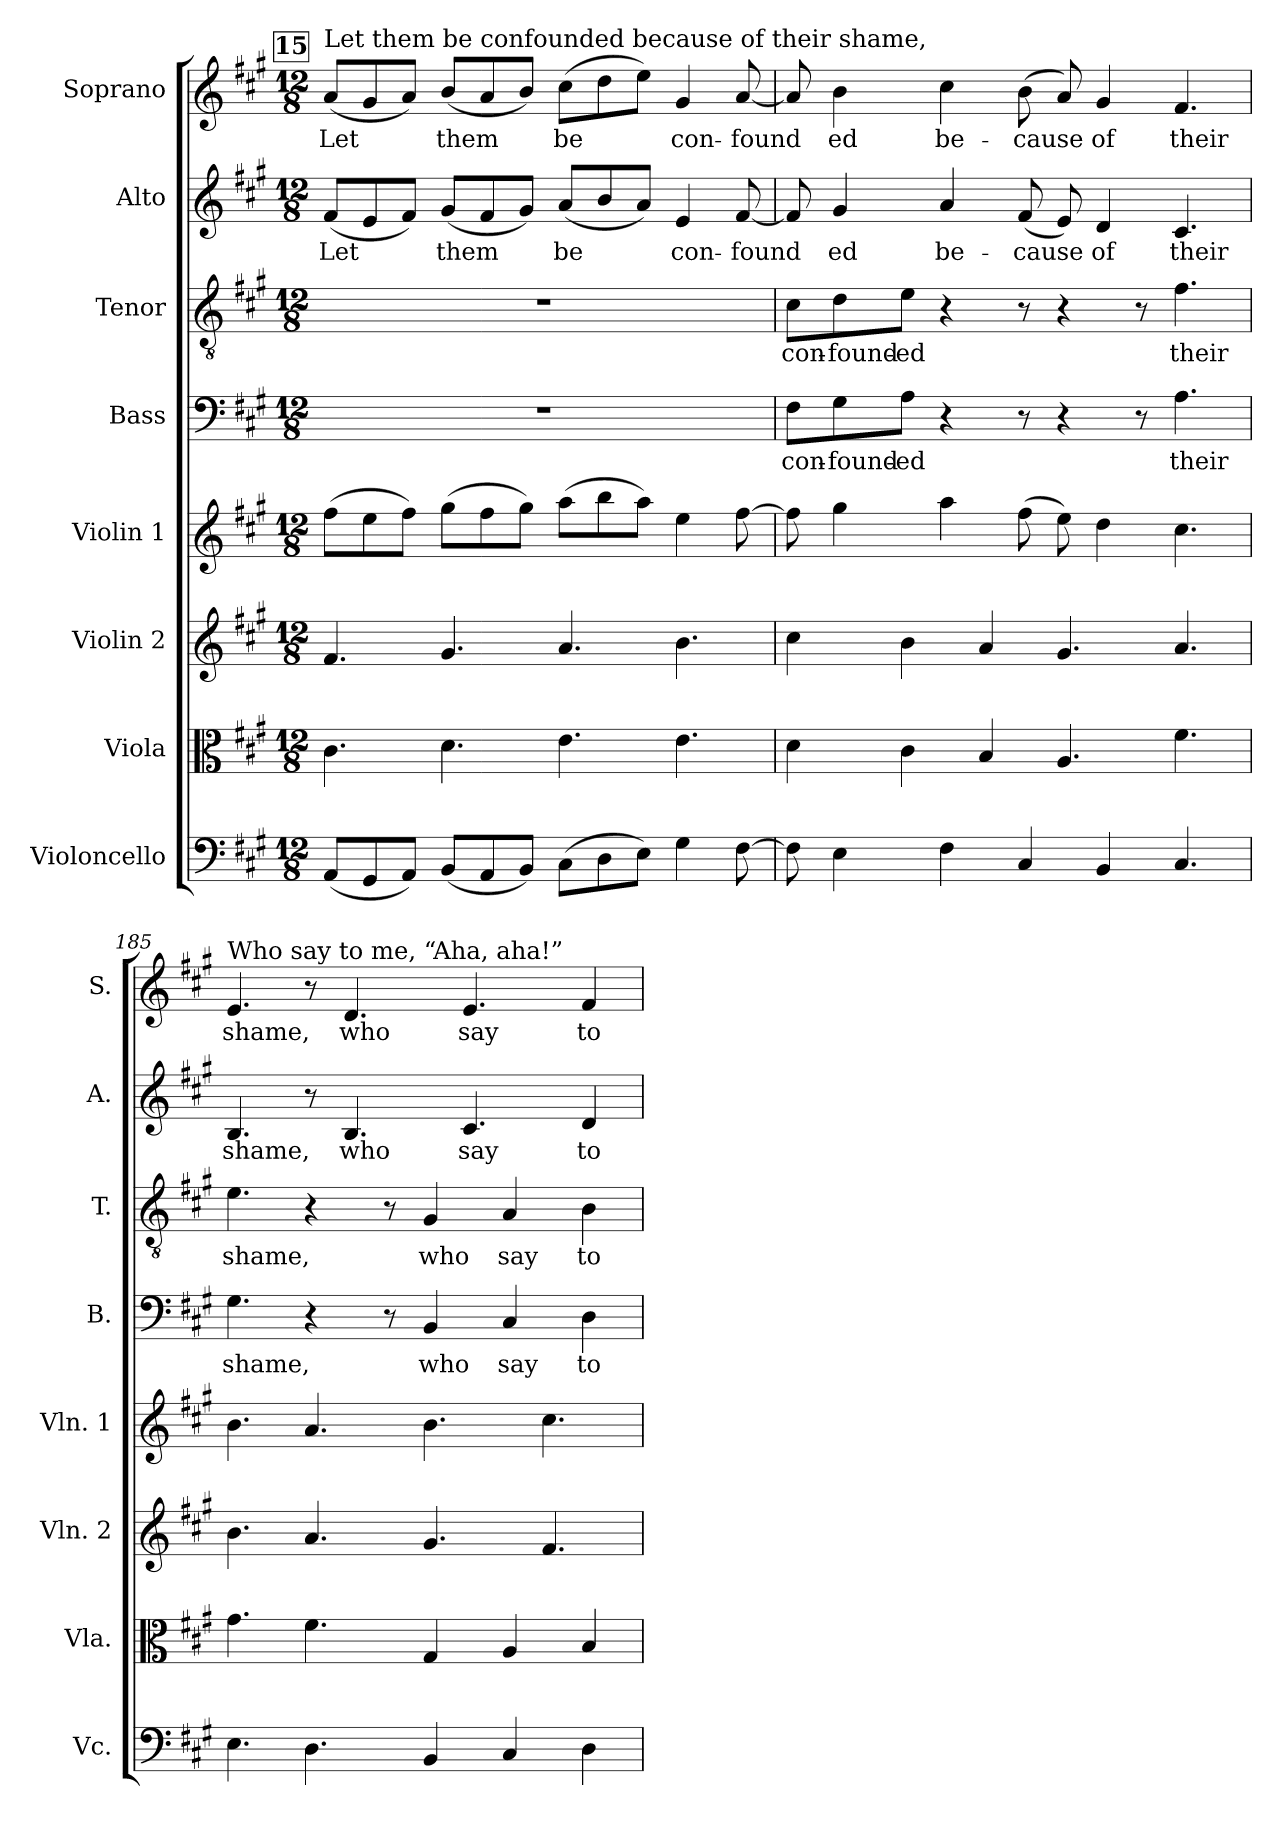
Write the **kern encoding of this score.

**kern	**kern	**kern	**kern	**kern	**text	**kern	**text	**kern	**text	**kern	**text
*part8	*part7	*part6	*part5	*part4	*part4	*part3	*part3	*part2	*part2	*part1	*part1
*staff8	*staff7	*staff6	*staff5	*staff4	*staff4	*staff3	*staff3	*staff2	*staff2	*staff1	*staff1
*I"Violoncello	*I"Viola	*I"Violin 2	*I"Violin 1	*I"Bass	*	*I"Tenor	*	*I"Alto	*	*I"Soprano	*
*I'Vc.	*I'Vla.	*I'Vln. 2	*I'Vln. 1	*I'B.	*	*I'T.	*	*I'A.	*	*I'S.	*
*clefF4	*clefC3	*clefG2	*clefG2	*clefF4	*	*clefGv2	*	*clefG2	*	*clefG2	*
*k[f#c#g#]	*k[f#c#g#]	*k[f#c#g#]	*k[f#c#g#]	*k[f#c#g#]	*	*k[f#c#g#]	*	*k[f#c#g#]	*	*k[f#c#g#]	*
*M12/8	*M12/8	*M12/8	*M12/8	*M12/8	*	*M12/8	*	*M12/8	*	*M12/8	*
!!LO:REH:place=s1:a:B:fs=14:t=15
=183	=183	=183	=183	=183	=183	=183	=183	=183	=183	=183	=183
!	!	!	!	!	!	!	!	!	!	!LO:TX:a:t=Let them be confounded because of their shame,	!
(<8AA/L	4.c#\	4.f#/	(>8ff#\L	1.r	.	1.r	.	(<8f#/L	Let	(<8a/L	Let
8GG#/	.	.	8ee\	.	.	.	.	8e/	.	8g#/	.
8AA/J)	.	.	8ff#\J)	.	.	.	.	8f#/J)	.	8a/J)	.
(<8BB/L	4.d\	4.g#/	(>8gg#\L	.	.	.	.	(<8g#/L	them	(<8b/L	them
8AA/	.	.	8ff#\	.	.	.	.	8f#/	.	8a/	.
8BB/J)	.	.	8gg#\J)	.	.	.	.	8g#/J)	.	8b/J)	.
(>8C#\L	4.e\	4.a/	(>8aa\L	.	.	.	.	(<8a/L	be	(>8cc#\L	be
8D\	.	.	8bb\	.	.	.	.	8b/	.	8dd\	.
8E\J)	.	.	8aa\J)	.	.	.	.	8a/J)	.	8ee\J)	.
4G#\	4.e\	4.b\	4ee\	.	.	.	.	4e/	con-	4g#/	con-
[8F#\	.	.	[8ff#\	.	.	.	.	[8f#/	-found	[8a/	-found
!!LO:PB:g=z
=184	=184	=184	=184	=184	=184	=184	=184	=184	=184	=184	=184
8F#\]	4d\	4cc#\	8ff#\]	8F#\L	con-	8c#\L	con-	8f#/]	.	8a/]	.
4E\	.	.	4gg#\	8G#\	-found-	8d\	-found-	4g#/	ed	4b\	ed
.	4c#\	4b\	.	8A\J	-ed	8e\J	-ed	.	.	.	.
4F#\	.	.	4aa\	4r	.	4r	.	4a/	be-	4cc#\	be-
.	4B/	4a/	.	.	.	.	.	.	.	.	.
4C#/	.	.	(>8ff#\	8r	.	8r	.	(<8f#/	-cause	(>8b\	-cause
.	4.A/	4.g#/	8ee\)	4r	.	4r	.	8e/)	.	8a/)	.
4BB/	.	.	4dd\	.	.	.	.	4d/	of	4g#/	of
.	.	.	.	8r	.	8r	.	.	.	.	.
4.C#/	4.f#\	4.a/	4.cc#\	4.A\	their	4.f#\	their	4.c#/	their	4.f#/	their
=185	=185	=185	=185	=185	=185	=185	=185	=185	=185	=185	=185
!	!	!	!	!	!	!	!	!	!	!LO:TX:a:t=Who say to me, “Aha, aha!”	!
4.E\	4.g#\	4.b\	4.b\	4.G#\	shame,	4.e\	shame,	4.B/	shame,	4.e/	shame,
4.D\	4.f#\	4.a/	4.a/	4r	.	4r	.	8r	.	8r	.
.	.	.	.	.	.	.	.	4.B/	who	4.d/	who
.	.	.	.	8r	.	8r	.	.	.	.	.
4BB/	4G#/	4.g#/	4.b\	4BB/	who	4G#/	who	.	.	.	.
.	.	.	.	.	.	.	.	4.c#/	say	4.e/	say
4C#/	4A/	.	.	4C#/	say	4A/	say	.	.	.	.
.	.	4.f#/	4.cc#\	.	.	.	.	.	.	.	.
4D\	4B/	.	.	4D\	to	4B\	to	4d/	to	4f#/	to
=	=	=	=	=	=	=	=	=	=	=	=
*-	*-	*-	*-	*-	*-	*-	*-	*-	*-	*-	*-
